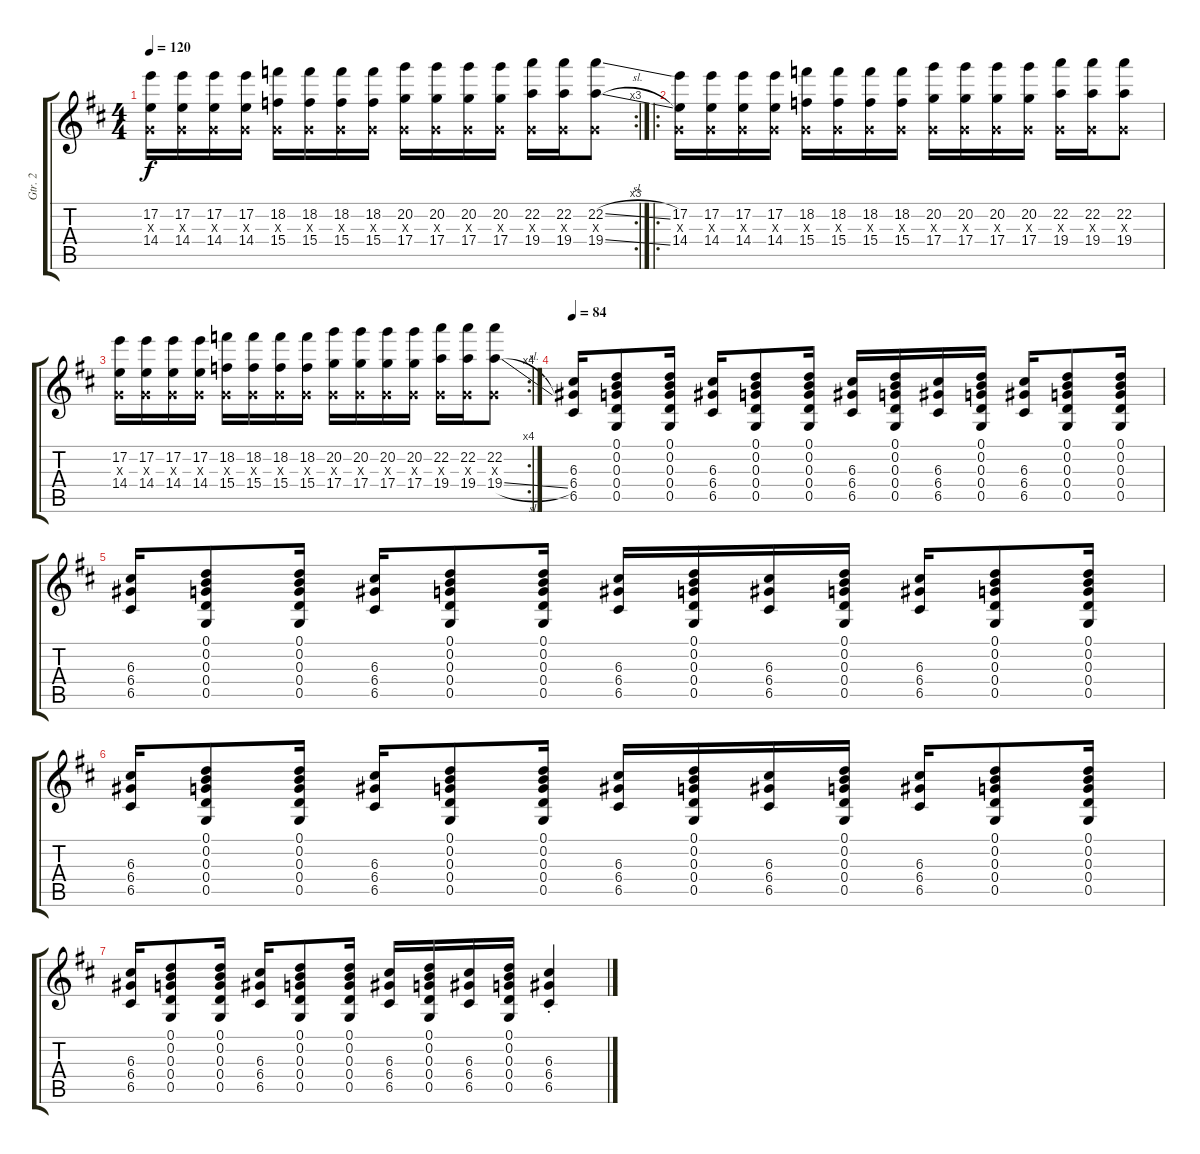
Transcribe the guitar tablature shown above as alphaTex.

\track ("Gtr. 2" "Gtr. 2") {instrument distortionguitar}
\staff {score tabs}
\tuning (D4 B3 G3 D3 G2 D2) {hide}
\rc 3
\ts (4 4)
\tempo 120
\clef g2
\ks d
(17.2 0.3{x} 14.4).16{dy f} (17.2 0.3{x} 14.4).16 (17.2 0.3{x} 14.4).16 (17.2 0.3{x} 14.4).16 (18.2 0.3{x} 15.4).16 (18.2 0.3{x} 15.4).16 (18.2 0.3{x} 15.4).16 (18.2 0.3{x} 15.4).16 (20.2 0.3{x} 17.4).16 (20.2 0.3{x} 17.4).16 (20.2 0.3{x} 17.4).16 (20.2 0.3{x} 17.4).16 (22.2 0.3{x} 19.4).16 (22.2 0.3{x} 19.4).16 (22.2{sl} 0.3{x} 19.4{sl}).8 |
\ro
(17.2 0.3{x} 14.4).16 (17.2 0.3{x} 14.4).16 (17.2 0.3{x} 14.4).16 (17.2 0.3{x} 14.4).16 (18.2 0.3{x} 15.4).16 (18.2 0.3{x} 15.4).16 (18.2 0.3{x} 15.4).16 (18.2 0.3{x} 15.4).16 (20.2 0.3{x} 17.4).16 (20.2 0.3{x} 17.4).16 (20.2 0.3{x} 17.4).16 (20.2 0.3{x} 17.4).16 (22.2 0.3{x} 19.4).16 (22.2 0.3{x} 19.4).16 (22.2 0.3{x} 19.4).8 |
\rc 4
(17.2 0.3{x} 14.4).16 (17.2 0.3{x} 14.4).16 (17.2 0.3{x} 14.4).16 (17.2 0.3{x} 14.4).16 (18.2 0.3{x} 15.4).16 (18.2 0.3{x} 15.4).16 (18.2 0.3{x} 15.4).16 (18.2 0.3{x} 15.4).16 (20.2 0.3{x} 17.4).16 (20.2 0.3{x} 17.4).16 (20.2 0.3{x} 17.4).16 (20.2 0.3{x} 17.4).16 (22.2 0.3{x} 19.4).16 (22.2 0.3{x} 19.4).16 (22.2 0.3{x} 19.4{sl}).8 |
\tempo 84
(6.3 6.4 6.5).16 (0.1 0.2 0.3 0.4 0.5).8 (0.1 0.2 0.3 0.4 0.5).16 (6.3 6.4 6.5).16 (0.1 0.2 0.3 0.4 0.5).8 (0.1 0.2 0.3 0.4 0.5).16 (6.3 6.4 6.5).16 (0.1 0.2 0.3 0.4 0.5).16 (6.3 6.4 6.5).16 (0.1 0.2 0.3 0.4 0.5).16 (6.3 6.4 6.5).16 (0.1 0.2 0.3 0.4 0.5).8 (0.1 0.2 0.3 0.4 0.5).16 |
(6.3 6.4 6.5).16 (0.1 0.2 0.3 0.4 0.5).8 (0.1 0.2 0.3 0.4 0.5).16 (6.3 6.4 6.5).16 (0.1 0.2 0.3 0.4 0.5).8 (0.1 0.2 0.3 0.4 0.5).16 (6.3 6.4 6.5).16 (0.1 0.2 0.3 0.4 0.5).16 (6.3 6.4 6.5).16 (0.1 0.2 0.3 0.4 0.5).16 (6.3 6.4 6.5).16 (0.1 0.2 0.3 0.4 0.5).8 (0.1 0.2 0.3 0.4 0.5).16 |
(6.3 6.4 6.5).16 (0.1 0.2 0.3 0.4 0.5).8 (0.1 0.2 0.3 0.4 0.5).16 (6.3 6.4 6.5).16 (0.1 0.2 0.3 0.4 0.5).8 (0.1 0.2 0.3 0.4 0.5).16 (6.3 6.4 6.5).16 (0.1 0.2 0.3 0.4 0.5).16 (6.3 6.4 6.5).16 (0.1 0.2 0.3 0.4 0.5).16 (6.3 6.4 6.5).16 (0.1 0.2 0.3 0.4 0.5).8 (0.1 0.2 0.3 0.4 0.5).16 |
(6.3 6.4 6.5).16 (0.1 0.2 0.3 0.4 0.5).8 (0.1 0.2 0.3 0.4 0.5).16 (6.3 6.4 6.5).16 (0.1 0.2 0.3 0.4 0.5).8 (0.1 0.2 0.3 0.4 0.5).16 (6.3 6.4 6.5).16 (0.1 0.2 0.3 0.4 0.5).16 (6.3 6.4 6.5).16 (0.1 0.2 0.3 0.4 0.5).16 (6.3{st} 6.4{st} 6.5{st}).4
